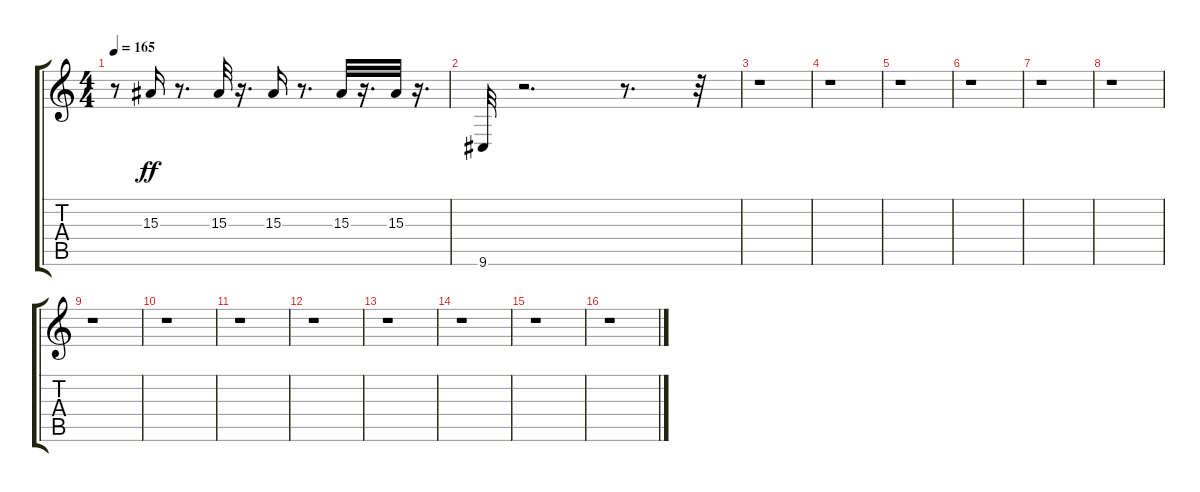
\track (" " " ") {instrument acousticgrandpiano}
\staff {score tabs}
\tuning (E4 B3 G3 D3 A2 E2) {hide}
\ts (4 4)
\tempo 165
\clef g2
\ks c
r.8{dy ff} 15.3.16 r.8{d} 15.3.32 r.16{d} 15.3.16 r.8{d} 15.3.32 r.16{d} 15.3.32 r.16{d} |
9.6.32 r.2{d} r.8{d} r.32 |
r.1 |
r.1 |
r.1 |
r.1 |
r.1 |
r.1 |
r.1 |
r.1 |
r.1 |
r.1 |
r.1 |
r.1 |
r.1 |
r.1
